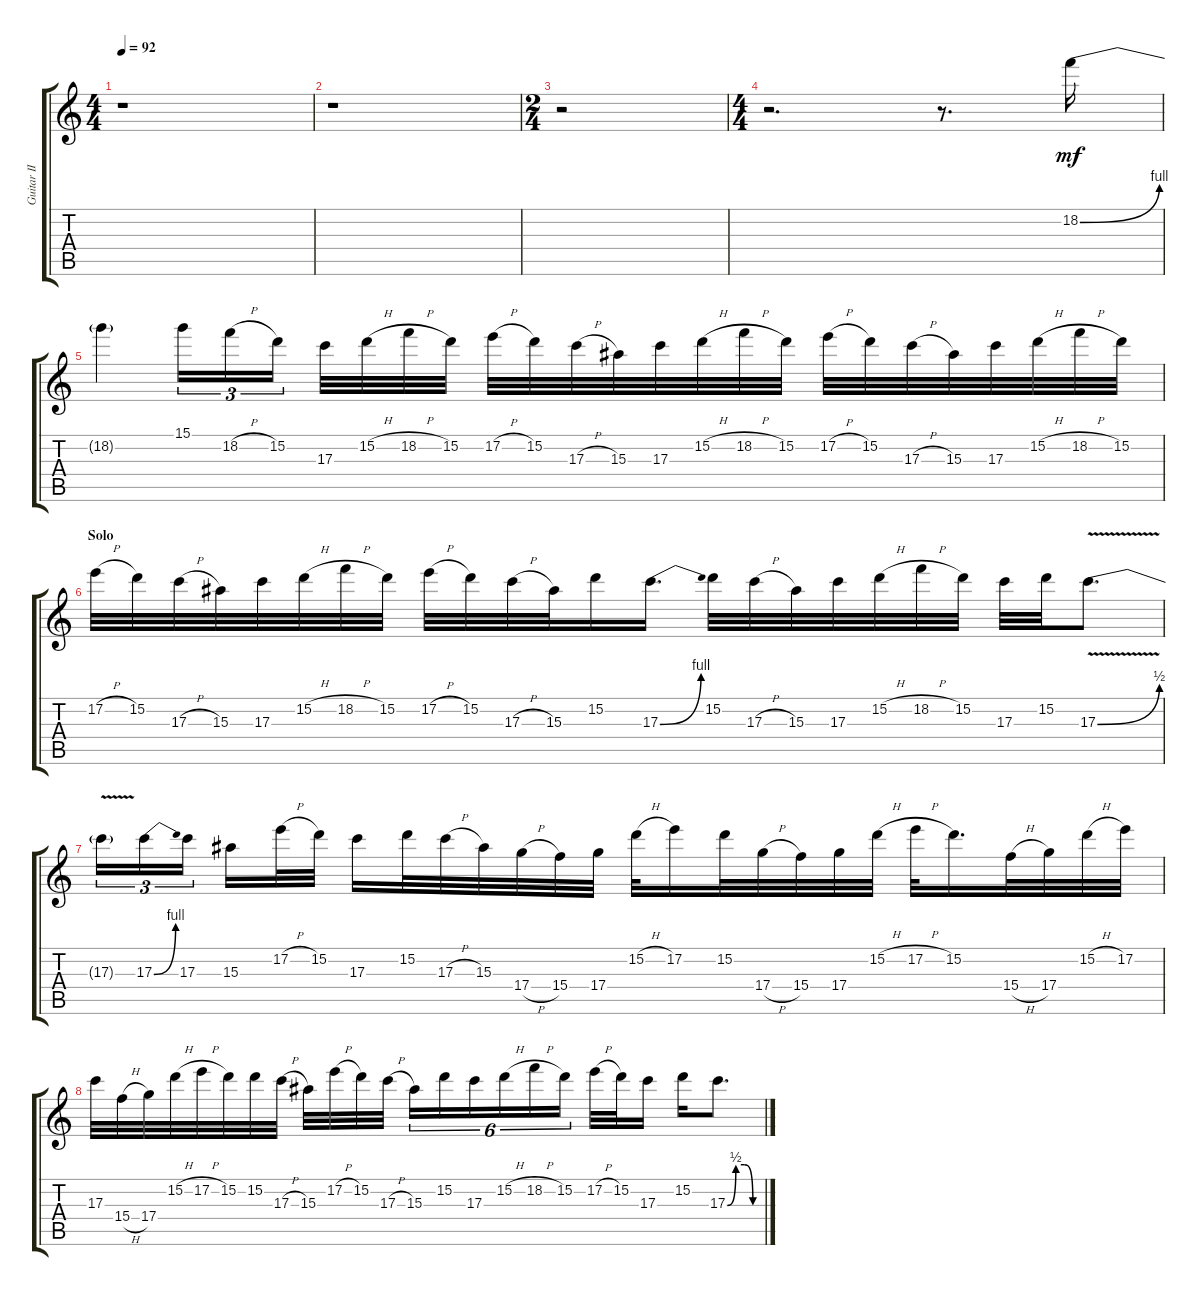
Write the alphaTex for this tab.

\track ("Guitar II" "Guitar II") {instrument distortionguitar}
\staff {score tabs}
\tuning (E4 B3 G3 D3 A2 E2) {hide}
\ts (4 4)
\tempo 92
\clef g2
\ks c
r.1{dy mf} |
r.1 |
\ts (2 4)
r.2 |
\ts (4 4)
r.2{d} r.8{d} 18.2{be (bend 0 0 60 4)}.16 |
18.2{t}.4 15.1.16{tu (3 2)} 18.2{h}.16{tu (3 2)} 15.2.16{tu (3 2)} 17.3.32 15.2{h}.32 18.2{h}.32 15.2.32 17.2{h}.32 15.2.32 17.3{h}.32 15.3.32 17.3.32 15.2{h}.32 18.2{h}.32 15.2.32 17.2{h}.32 15.2.32 17.3{h}.32 15.3.32 17.3.32 15.2{h}.32 18.2{h}.32 15.2.32 |
\section ("" "Solo")
17.2{h}.32 15.2.32 17.3{h}.32 15.3.32 17.3.32 15.2{h}.32 18.2{h}.32 15.2.32 17.2{h}.32 15.2.32 17.3{h}.32 15.3.32 15.2.16 17.3{be (bend 0 0 60 4)}.16{d} 15.2.32 17.3{h}.32 15.3.32 17.3.32 15.2{h}.32 18.2{h}.32 15.2.32 17.3.32 15.2.32 17.3{be (bend 0 0 60 2) v}.8{d} |
17.3{v t}.16{tu (3 2)} 17.3{be (bend 0 0 60 4)}.16{tu (3 2)} 17.3.16{tu (3 2)} 15.3.16 17.2{h}.32 15.2.32 17.3.16 15.2.32 17.3{h}.32 15.3.32 17.4{h}.32 15.4.32 17.4.32 15.2{h}.32 17.2.16 15.2.32 17.4{h}.32 15.4.32 17.4.32 15.2{h}.32 17.2{h}.32 15.2.16{d} 15.4{h}.32 17.4.32 15.2{h}.32 17.2.32 |
17.3.32 15.4{h}.32 17.4.32 15.2{h}.32 17.2{h}.32 15.2.32 15.2.32 17.3{h}.32 15.3.32 17.2{h}.32 15.2.32 17.3{h}.32 15.3.16{tu (6 4)} 15.2.16{tu (6 4)} 17.3.16{tu (6 4)} 15.2{h}.16{tu (6 4)} 18.2{h}.16{tu (6 4)} 15.2.16{tu (6 4)} 17.2{h}.32 15.2.32 17.3.16 15.2.16 17.3{be (custom 0 0 15 2 30 2 45 0 60 0)}.8{d}
